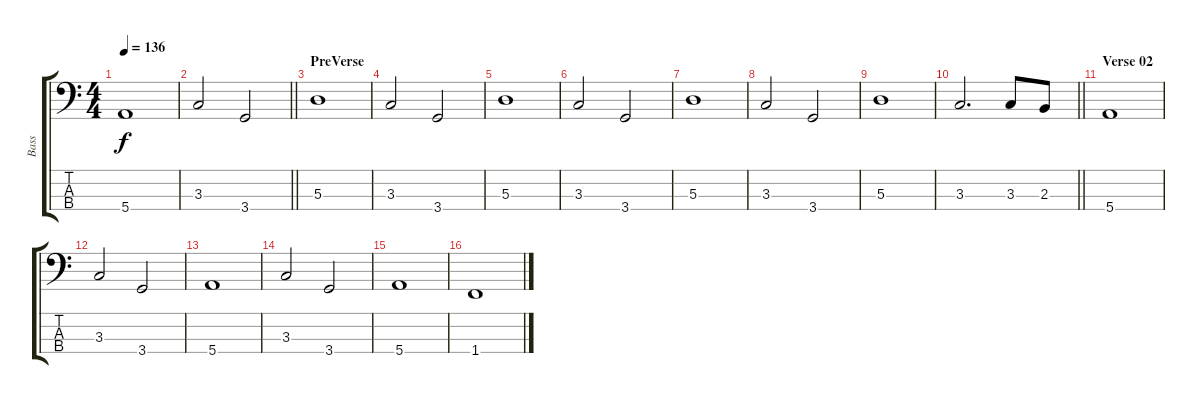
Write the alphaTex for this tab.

\track ("Bass" "Bass") {instrument electricbassfinger}
\staff {score tabs}
\tuning (G2 D2 A1 E1) {hide}
\ts (4 4)
\tempo 136
\clef f4
\ks c
5.4.1{dy f} |
\barLineRight lightlight
3.3.2 3.4.2 |
\section ("" "PreVerse")
5.3.1 |
3.3.2 3.4.2 |
5.3.1 |
3.3.2 3.4.2 |
5.3.1 |
3.3.2 3.4.2 |
5.3.1 |
\barLineRight lightlight
3.3.2{d} 3.3.8 2.3.8 |
\section ("" "Verse 02")
5.4.1 |
3.3.2 3.4.2 |
5.4.1 |
3.3.2 3.4.2 |
5.4.1 |
1.4.1
